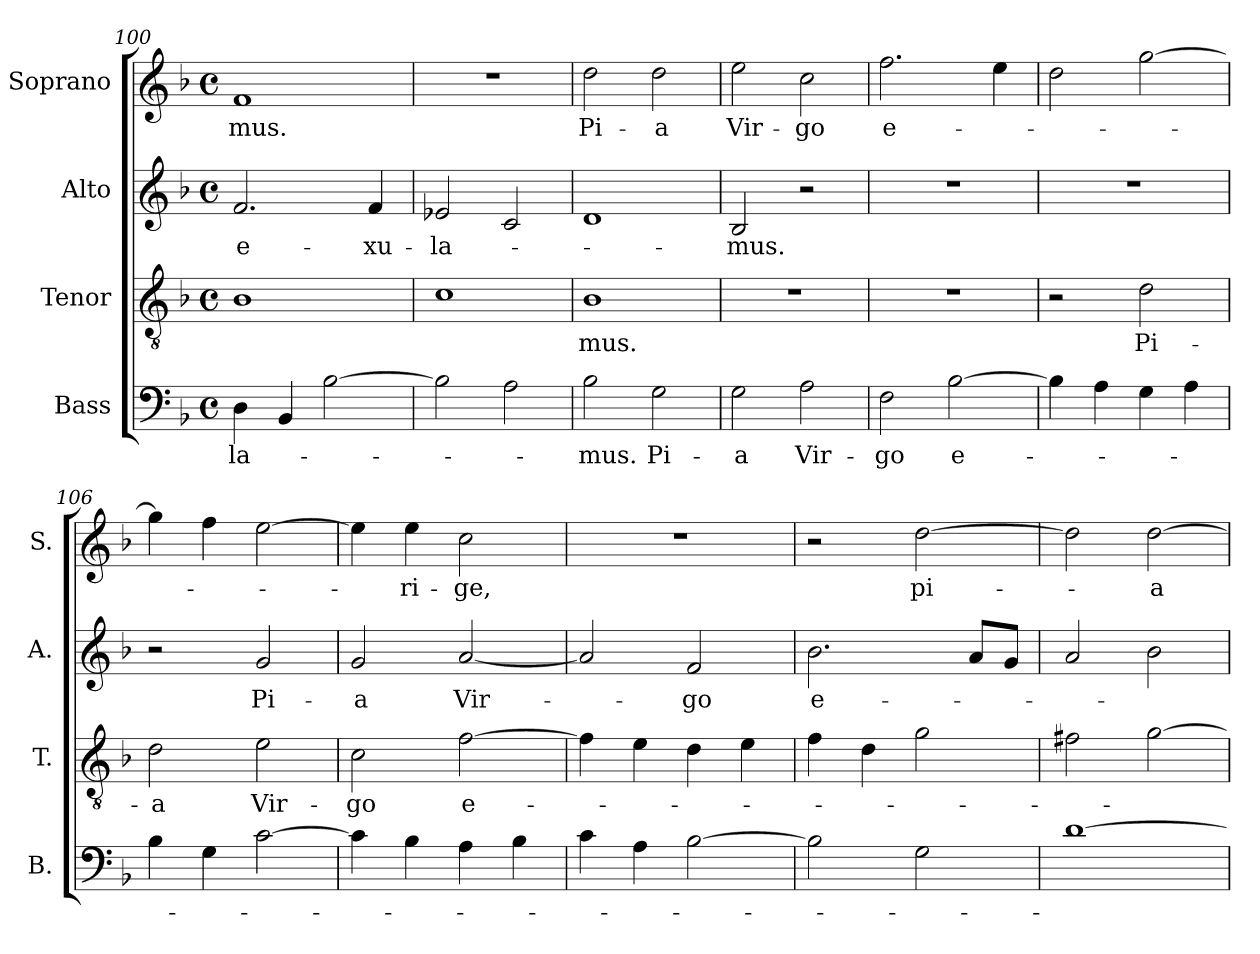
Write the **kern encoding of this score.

**kern	**text	**kern	**text	**kern	**text	**kern	**text
*part4	*part4	*part3	*part3	*part2	*part2	*part1	*part1
*staff4	*staff4	*staff3	*staff3	*staff2	*staff2	*staff1	*staff1
*I"Bass	*	*I"Tenor	*	*I"Alto	*	*I"Soprano	*
*I'B.	*	*I'T.	*	*I'A.	*	*I'S.	*
!!LO:LB:g=z
*clefF4	*	*clefGv2	*	*clefG2	*	*clefG2	*
*ITrd7c12	*	*ITrd7c12	*	*	*	*	*
*k[b-]	*	*k[b-]	*	*k[b-]	*	*k[b-]	*
*F:	*	*F:	*	*F:	*	*F:	*
*M4/4	*	*M4/4	*	*M4/4	*	*M4/4	*
*met(c)	*	*met(c)	*	*met(c)	*	*met(c)	*
=100	=100	=100	=100	=100	=100	=100	=100
!	!LO:LY:b:color=#000000	!	!	!	!	!	!
!	!	!	!	!	!LO:LY:b:color=#000000	!	!
!	!	!	!	!	!	!	!LO:LY:b:color=#000000
4DDi\	-la-	1BB-i	.	2.fi/	e-	1fi	-mus.
4BBB-i/	.	.	.	.	.	.	.
[2BB-i\	.	.	.	.	.	.	.
!	!	!	!	!	!LO:LY:b:color=#000000	!	!
.	.	.	.	4fi/	-xu-	.	.
=101	=101	=101	=101	=101	=101	=101	=101
!	!	!	!	!	!LO:LY:b:color=#000000	!	!
2BB-i\]	.	1Ci	.	2e-Xi/	-la-	1r	.
2AAi\	.	.	.	2ci/	.	.	.
=102	=102	=102	=102	=102	=102	=102	=102
!	!LO:LY:b:color=#000000	!	!	!	!	!	!
!	!	!	!LO:LY:b:color=#000000	!	!	!	!
!	!	!	!	!	!	!	!LO:LY:b:color=#000000
2BB-i\	-mus.	1BB-i	-mus.	1di	.	2ddi\	Pi-
!	!LO:LY:b:color=#000000	!	!	!	!	!	!
!	!	!	!	!	!	!	!LO:LY:b:color=#000000
2GGi\	Pi-	.	.	.	.	2ddi\	-a
=103	=103	=103	=103	=103	=103	=103	=103
!	!LO:LY:b:color=#000000	!	!	!	!	!	!
!	!	!	!	!	!LO:LY:b:color=#000000	!	!
!	!	!	!	!	!	!	!LO:LY:b:color=#000000
2GGi\	-a	1r	.	2B-i/	-mus.	2eei\	Vir-
!	!LO:LY:b:color=#000000	!	!	!	!	!	!
!	!	!	!	!	!	!	!LO:LY:b:color=#000000
2AAi\	Vir-	.	.	2r	.	2cci\	-go
=104	=104	=104	=104	=104	=104	=104	=104
!	!LO:LY:b:color=#000000	!	!	!	!	!	!
!	!	!	!	!	!	!	!LO:LY:b:color=#000000
2FFi\	-go	1r	.	1r	.	2.ffi\	e-
!	!LO:LY:b:color=#000000	!	!	!	!	!	!
[2BB-i\	e-	.	.	.	.	.	.
.	.	.	.	.	.	4eei\	.
=105	=105	=105	=105	=105	=105	=105	=105
4BB-i\]	.	2r	.	1r	.	2ddi\	.
4AAi\	.	.	.	.	.	.	.
!	!	!	!LO:LY:b:color=#000000	!	!	!	!
4GGi\	.	2Di\	Pi-	.	.	[2ggi\	.
4AAi\	.	.	.	.	.	.	.
=106	=106	=106	=106	=106	=106	=106	=106
!	!	!	!LO:LY:b:color=#000000	!	!	!	!
4BB-i\	.	2Di\	-a	2r	.	4ggi\]	.
4GGi\	.	.	.	.	.	4ffi\	.
!	!	!	!LO:LY:b:color=#000000	!	!	!	!
!	!	!	!	!	!LO:LY:b:color=#000000	!	!
[2Ci\	.	2Ei\	Vir-	2gi/	Pi-	[2eei\	.
=107	=107	=107	=107	=107	=107	=107	=107
!	!	!	!LO:LY:b:color=#000000	!	!	!	!
!	!	!	!	!	!LO:LY:b:color=#000000	!	!
4Ci\]	.	2Ci\	-go	2gi/	-a	4eei\]	.
!	!	!	!	!	!	!	!LO:LY:b:color=#000000
4BB-i\	.	.	.	.	.	4eei\	-ri-
!	!	!	!LO:LY:b:color=#000000	!	!	!	!
!	!	!	!	!	!LO:LY:b:color=#000000	!	!
!	!	!	!	!	!	!	!LO:LY:b:color=#000000
4AAi\	.	[2Fi\	e-	[2ai/	Vir-	2cci\	-ge,
4BB-i\	.	.	.	.	.	.	.
!!LO:PB:g=z
=108	=108	=108	=108	=108	=108	=108	=108
4Ci\	.	4Fi\]	.	2ai/]	.	1r	.
4AAi\	.	4Ei\	.	.	.	.	.
!	!	!	!	!	!LO:LY:b:color=#000000	!	!
[2BB-i\	.	4Di\	.	2fi/	-go	.	.
.	.	4Ei\	.	.	.	.	.
=109	=109	=109	=109	=109	=109	=109	=109
!	!	!	!	!	!LO:LY:b:color=#000000	!	!
2BB-i\]	.	4Fi\	.	2.b-i\	e-	2r	.
.	.	4Di\	.	.	.	.	.
!	!	!	!	!	!	!	!LO:LY:b:color=#000000
2GGi\	.	2Gi\	.	.	.	[2ddi\	pi-
.	.	.	.	8ai/L	.	.	.
.	.	.	.	8gi/J	.	.	.
=110	=110	=110	=110	=110	=110	=110	=110
[1Di	.	2F#Xi\	.	2ai/	.	2ddi\]	.
!	!	!	!	!	!	!	!LO:LY:b:color=#000000
.	.	[2Gi\	.	2b-i\	.	[2ddi\	-a
=	=	=	=	=	=	=	=
*-	*-	*-	*-	*-	*-	*-	*-
